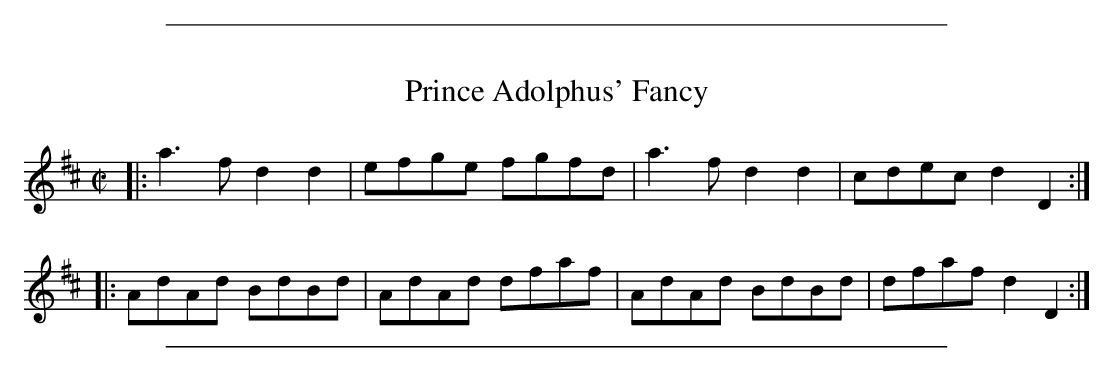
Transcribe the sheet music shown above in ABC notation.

X:1
T: Prince Adolphus' Fancy
M: C|
L: 1/8
K: D
|:\
a3f  d2d2 | efge fgfd | a3f  d2d2 | cdec d2D2 ::\
AdAd BdBd | AdAd dfaf | AdAd BdBd | dfaf d2D2 :|
